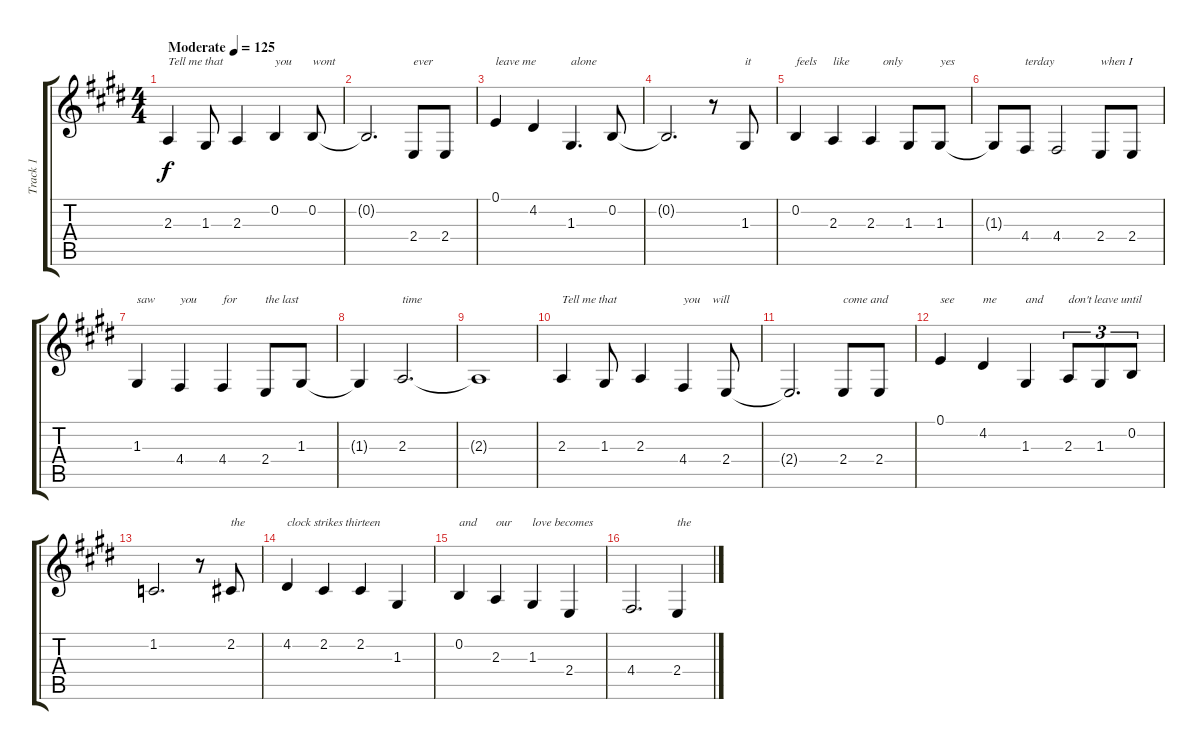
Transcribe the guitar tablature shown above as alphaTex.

\track ("Track 1" "Track 1") {instrument violin}
\staff {score tabs}
\tuning (E4 B3 G3 D3 A2 E2) {hide}
\ts (4 4)
\tempo (125 "Moderate")
\clef g2
\ks e
2.3.4{txt "Tell me that " dy f instrument violin} 1.3.8 2.3.4 0.2.4{txt "you"} 0.2.8{txt "wont"} |
0.2{t}.2{d} 2.4.8{txt "ever"} 2.4.8 |
0.1.4{txt "leave me"} 4.2.4 1.3.4{d txt "alone"} 0.2.8 |
0.2{t}.2{d} r.8 1.3.8{txt "it"} |
0.2.4{txt "feels"} 2.3.4{txt "like"} 2.3.4{txt "    only"} 1.3.8 1.3.8{txt "yes"} |
1.3{t}.8 4.4.8{txt "terday"} 4.4.2 2.4.8{txt "when I"} 2.4.8 |
1.3.4{txt "saw"} 4.4.4{txt "you"} 4.4.4{txt "for"} 2.4.8{txt "the last"} 1.3.8 |
1.3{t}.4 2.3.2{d txt "time"} |
2.3{t}.1 |
2.3.4{txt "Tell me that"} 1.3.8 2.3.4 4.4.4{txt "you    will"} 2.4.8 |
2.4{t}.2{d} 2.4.8{txt "come and"} 2.4.8 |
0.1.4{txt "see"} 4.2.4{txt "me"} 1.3.4{txt "and"} 2.3.8{tu (3 2) txt "don't leave until"} 1.3.8{tu (3 2)} 0.2.8{tu (3 2)} |
1.2.2{d} r.8 2.2.8{txt "the"} |
4.2.4{txt "clock strikes thirteen"} 2.2.4 2.2.4 1.3.4 |
0.2.4{txt "and"} 2.3.4{txt "our"} 1.3.4{txt "love becomes"} 2.4.4 |
4.4.2{d} 2.4.4{txt "the"}
